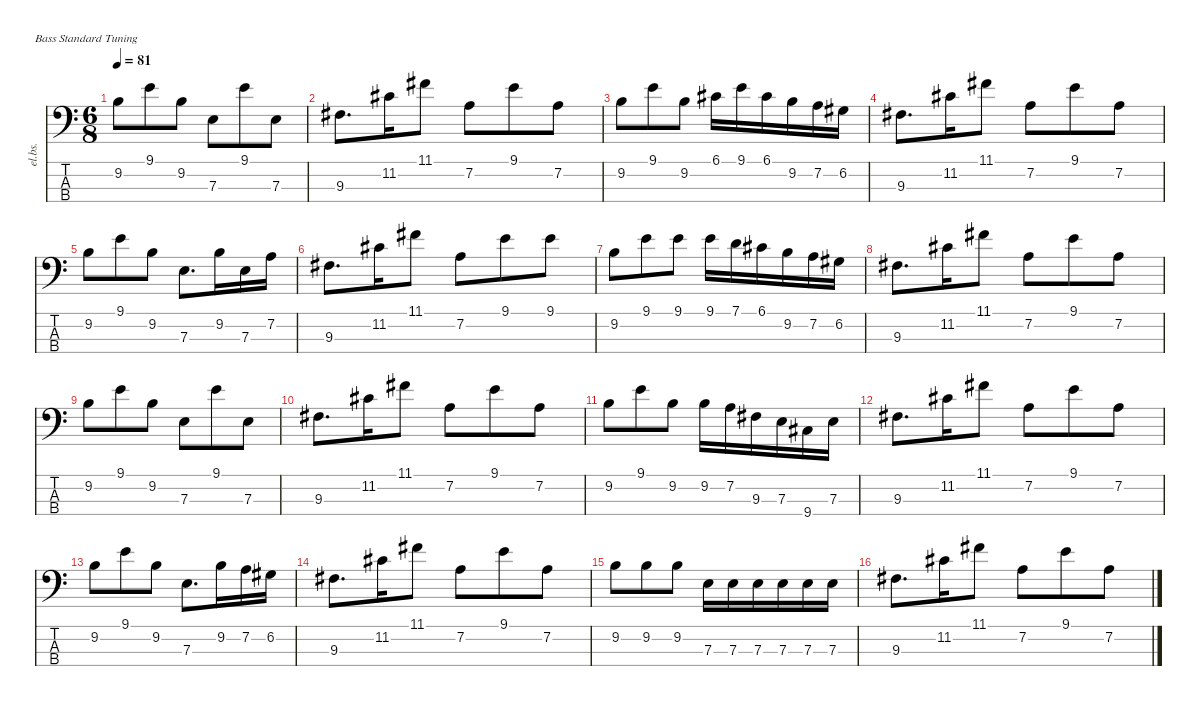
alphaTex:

\defaultSystemsLayout 4
\hideDynamics
\bracketExtendMode nobrackets
\otherSystemsTrackNameOrientation horizontal
\track ("Lead Cliff I" "el.bs.") {instrument electricbassfinger}
\staff {score tabs}
\tuning (G2 D2 A1 E1)
\ts (6 8)
\tempo 81
\clef f4
\ks c
9.2.8{dy f beam Down} 9.1.8{beam Down} 9.2.8{beam Down} 7.3.8{beam Down} 9.1.8{beam Down} 7.3.8{beam Down} |
9.3{acc #}.8{d beam Down} 11.2{acc #}.16{beam Down} 11.1{acc #}.8{beam Down} 7.2.8{beam Down} 9.1.8{beam Down} 7.2.8{beam Down} |
9.2.8{beam Down} 9.1.8{beam Down} 9.2.8{beam Down} 6.1{acc #}.16{beam Down} 9.1.16{beam Down} 6.1{acc #}.16{beam Down} 9.2.16{beam Down} 7.2.16{beam Down} 6.2{acc #}.16{beam Down} |
9.3{acc #}.8{d beam Down} 11.2{acc #}.16{beam Down} 11.1{acc #}.8{beam Down} 7.2.8{beam Down} 9.1.8{beam Down} 7.2.8{beam Down} |
9.2.8{beam Down} 9.1.8{beam Down} 9.2.8{beam Down} 7.3.8{d beam Down} 9.2.16{beam Down} 7.3.16{beam Down} 7.2.16{beam Down} |
9.3{acc #}.8{d beam Down} 11.2{acc #}.16{beam Down} 11.1{acc #}.8{beam Down} 7.2.8{beam Down} 9.1.8{beam Down} 9.1.8{beam Down} |
9.2.8{beam Down} 9.1.8{beam Down} 9.1.8{beam Down} 9.1.16{beam Down} 7.1.16{beam Down} 6.1{acc #}.16{beam Down} 9.2.16{beam Down} 7.2.16{beam Down} 6.2{acc #}.16{beam Down} |
9.3{acc #}.8{d beam Down} 11.2{acc #}.16{beam Down} 11.1{acc #}.8{beam Down} 7.2.8{beam Down} 9.1.8{beam Down} 7.2.8{beam Down} |
9.2.8{beam Down} 9.1.8{beam Down} 9.2.8{beam Down} 7.3.8{beam Down} 9.1.8{beam Down} 7.3.8{beam Down} |
9.3{acc #}.8{d beam Down} 11.2{acc #}.16{beam Down} 11.1{acc #}.8{beam Down} 7.2.8{beam Down} 9.1.8{beam Down} 7.2.8{beam Down} |
9.2.8{beam Down} 9.1.8{beam Down} 9.2.8{beam Down} 9.2.16{beam Down} 7.2.16{beam Down} 9.3{acc #}.16{beam Down} 7.3.16{beam Down} 9.4{acc #}.16{beam Down} 7.3.16{beam Down} |
9.3{acc #}.8{d beam Down} 11.2{acc #}.16{beam Down} 11.1{acc #}.8{beam Down} 7.2.8{beam Down} 9.1.8{beam Down} 7.2.8{beam Down} |
9.2.8{beam Down} 9.1.8{beam Down} 9.2.8{beam Down} 7.3.8{d beam Down} 9.2.16{beam Down} 7.2.16{beam Down} 6.2{acc #}.16{beam Down} |
9.3{acc #}.8{d beam Down} 11.2{acc #}.16{beam Down} 11.1{acc #}.8{beam Down} 7.2.8{beam Down} 9.1.8{beam Down} 7.2.8{beam Down} |
9.2.8{beam Down} 9.2.8{beam Down} 9.2.8{beam Down} 7.3.16{beam Down} 7.3.16{beam Down} 7.3.16{beam Down} 7.3.16{beam Down} 7.3.16{beam Down} 7.3.16{beam Down} |
9.3{acc #}.8{d beam Down} 11.2{acc #}.16{beam Down} 11.1{acc #}.8{beam Down} 7.2.8{beam Down} 9.1.8{beam Down} 7.2.8{beam Down}
